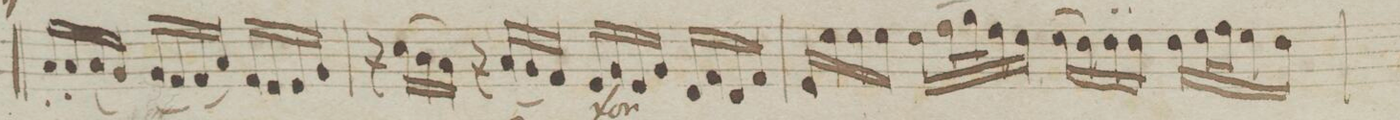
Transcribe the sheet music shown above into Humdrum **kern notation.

**kern	**dynam
*I"Violin 2do	*
*clefG2	*
*k[b-e-a-]	*
*met(c)	*
*M4/4	*
16a-'/LL	.
16a-'/	.
(16a-/	.
16g/JJ)	.
(16g/LL	.
16f/)	.
(16f/	.
16a-/JJ)	.
16f/LL	.
16e-/	.
16e-/	.
16g/JJ	.
=15	=15
16r	.
(16cc\LL	.
16b-\	.
16a-\JJ)	.
16r	.
(16a-/LL	.
16g/)	.
16f/JJ	.
16e-/LL	f
16g/	.
16e-/	.
16g/JJ	.
16d/LL	.
16f/	.
16d/	.
16f/JJ	.
=16	=16
16e-/LL	.
16ee-\	.
16ee-\	.
16ee-\JJ	.
16ee-\LL	.
(32ff\L	.
32gg\J)	.
16ff\	.
16ee-\JJ	.
(16ee-\LL	.
16dd\)	.
16dd'\	.
16dd'\JJ	.
16dd\LL	.
32ee-\L	.
32ff\J	.
16ee-\	.
16dd\JJ	.
=17	=17
*-	*-
